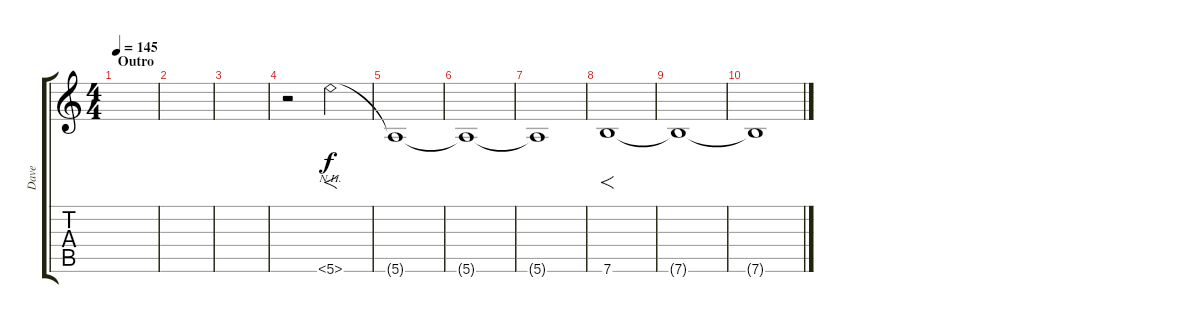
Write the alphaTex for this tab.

\track ("Dave" "Dave") {instrument distortionguitar}
\staff {score tabs}
\tuning (E4 B3 G3 D3 A2 E2) {hide}
\ts (4 4)
\section ("" "Outro")
\tempo 145
\clef g2
\ks c
|
|
|
r.2 5.6{nh}.2{f volume 16 instrument guitarharmonics} |
5.6{t}.1 |
5.6{t}.1 |
5.6{t}.1 |
7.6.1{f} |
7.6{t}.1{volume 0} |
7.6{t}.1
